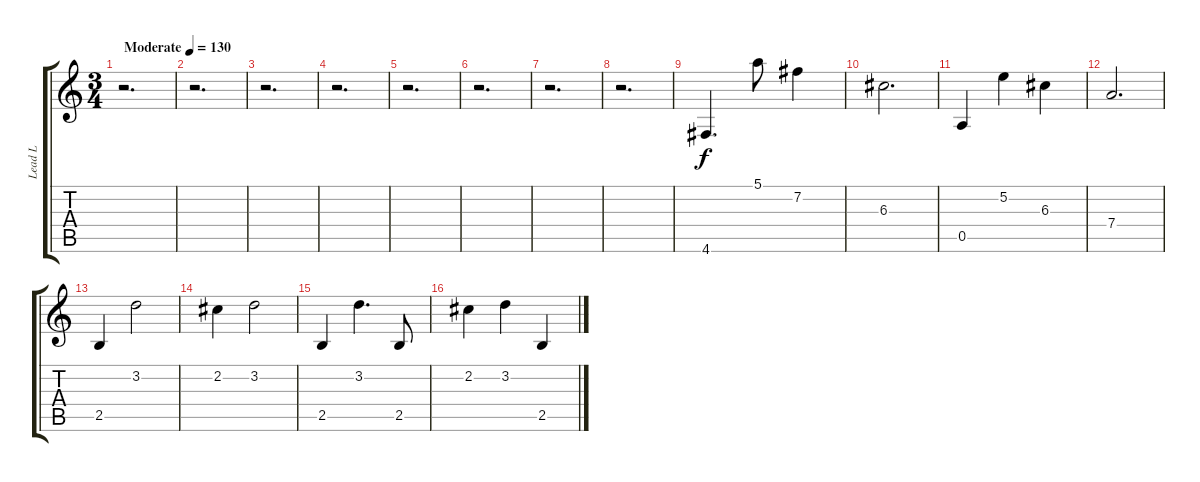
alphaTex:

\track ("Lead L" "Lead L") {instrument acousticguitarnylon}
\staff {score tabs}
\tuning (E4 B3 G3 D3 A2 D2) {hide}
\ts (3 4)
\tempo (130 "Moderate")
\clef g2
\ks c
r.2{d dy f instrument acousticguitarnylon} |
r.2{d} |
r.2{d} |
r.2{d} |
r.2{d} |
r.2{d} |
r.2{d} |
r.2{d} |
4.6.4{d} 5.1.8 7.2.4 |
6.3.2{d} |
0.5.4 5.2.4 6.3.4 |
7.4.2{d} |
2.5.4 3.2.2 |
2.2.4 3.2.2 |
2.5.4 3.2.4{d} 2.5.8 |
2.2.4 3.2.4 2.5.4
